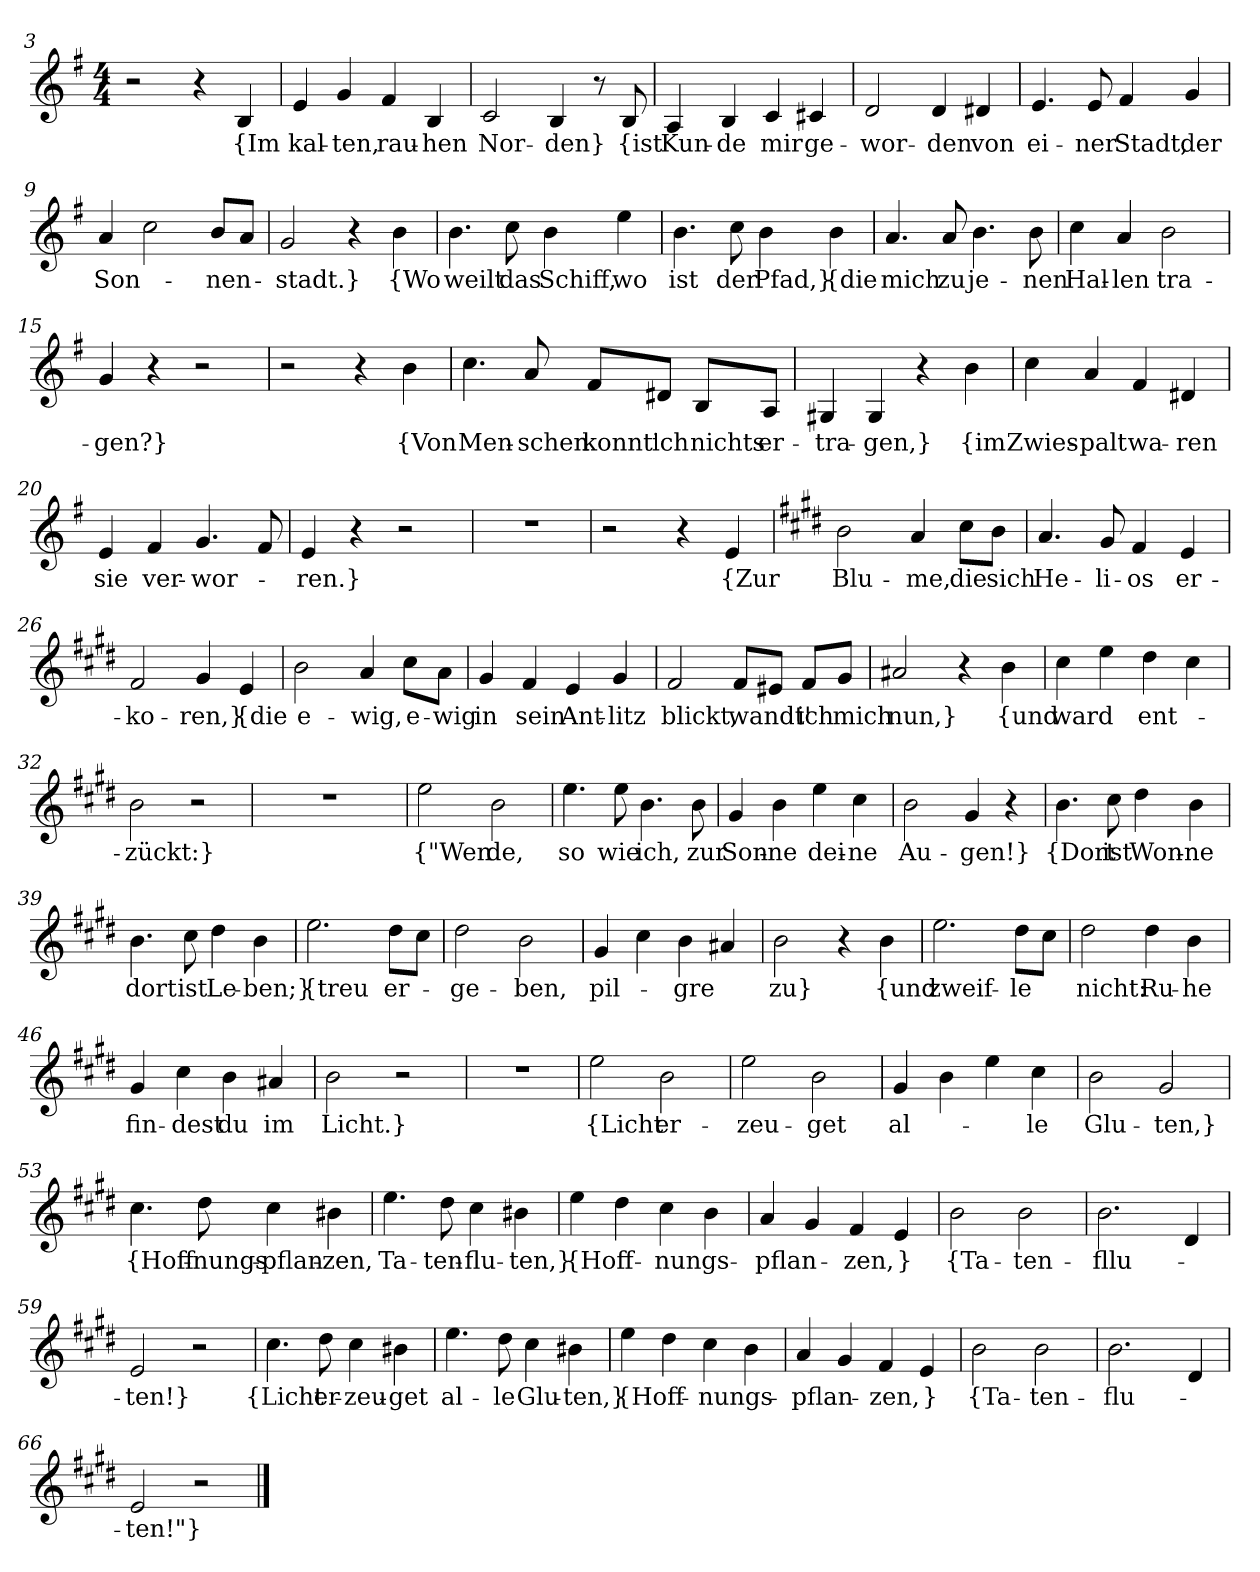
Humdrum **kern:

**kern	**text
*part1	*part1
*staff1	*staff1
*clefG2	*
*k[f#]	*
*M4/4	*
=3	=3
2r	.
4r	.
4B	{Im
=4	=4
4e	kal-
4g	-ten,
4f#	rau-
4B	-hen
=5	=5
2c	Nor-
4B	-den}
8r	.
8B	{ist
=6	=6
4A	Kun-
4B	-de
4c	mir
4c#X	ge-
=7	=7
2d	-wor-
4d	-den
4d#X	von
=8	=8
4.e	ei-
8e	-ner
4f#	-Stadt,
4g	der
=9	=9
4a	Son-
2cc	.
8b/L	-nen-
8a/J	.
=10	=10
2g	-stadt.}
4r	.
4b	{Wo
=11	=11
4.b	weilt
8cc	das
4b	Schiff,
4ee	wo
=12	=12
4.b	ist
8cc	der
4b	Pfad,}
4b	{die
=13	=13
4.a	mich
8a	zu
4.b	je-
8b	-nen
=14	=14
4cc	Hal-
4a	-len
2b	tra-
=15	=15
4g	-gen?}
4r	.
2r	.
=16	=16
2r	.
4r	.
4b	{Von
=17	=17
4.cc	Men-
8a	-schen
8f#/L	konnt'
8d#X/J	ich
8B/L	nichts
8A/J	er-
=18	=18
4G#X	-tra-
4G#	-gen,}
4r	.
4b	{im
=19	=19
4cc	Zwies-
4a	-palt
4f#	wa-
4d#X	-ren
=20	=20
4e	sie
4f#	ver-
4.g	-wor-
8f#	.
=21	=21
4e	-ren.}
4r	.
2r	.
=22	=22
1r	.
=23	=23
2r	.
4r	.
4e	{Zur
=24	=24
*k[f#c#g#d#]	*
2b	Blu-
4a	-me,
8cc#\L	die
8b\J	sich
=25	=25
4.a	He-
8g#	-li-
4f#	-os
4e	er-
=26	=26
2f#	-ko-
4g#	-ren,}
4e	{die
=27	=27
2b	e-
4a	-wig,
8cc#\L	e-
8a\J	-wig
=28	=28
4g#	in
4f#	sein
4e	Ant-
4g#	-litz
=29	=29
2f#	blickt,
8f#/L	wandt'
8e#X/J	.
8f#/L	ich
8g#/J	mich
=30	=30
2a#X	nun,}
4r	.
4b	{und
=31	=31
4cc#	ward
4ee	.
4dd#	ent-
4cc#	.
=32	=32
2b	-zückt:}
2r	.
=33	=33
1r	.
=34	=34
2ee	{"Wen-
2b	-de,
=35	=35
4.ee	so
8ee	wie
4.b	ich,
8b	zur
=36	=36
4g#	Son-
4b	-ne
4ee	dei-
4cc#	-ne
=37	=37
2b	Au-
4g#	-gen!}
4r	.
=38	=38
4.b	{Dort
8cc#	ist
4dd#	Won-
4b	-ne
=39	=39
4.b	dort
8cc#	ist
4dd#	Le-
4b	-ben;}
=40	=40
2.ee	{treu
8dd#\L	er-
8cc#\J	.
=41	=41
2dd#	-ge-
2b	-ben,
=42	=42
4g#	pil-
4cc#	.
4b	-gre
4a#X	.
=43	=43
2b	zu}
4r	.
4b	{und
=44	=44
2.ee	zweif-
8dd#\L	-le
8cc#\J	.
=45	=45
2dd#	nicht:
4dd#	Ru-
4b	-he
=46	=46
4g#	fin-
4cc#	-dest
4b	du
4a#X	im
=47	=47
2b	Licht.}
2r	.
=48	=48
1r	.
=49	=49
2ee	{Licht
2b	er-
=50	=50
2ee	-zeu-
2b	-get
=51	=51
4g#	al-
4b	.
4ee	.
4cc#	-le
=52	=52
2b	Glu-
2g#	-ten,}
=53	=53
4.cc#	{Hoff-
8dd#	-nungs-
4cc#	-pflan-
4b#X	-zen,
=54	=54
4.ee	Ta-
8dd#	-ten-
4cc#	-flu-
4b#X	-ten,}
=55	=55
4ee	{Hoff-
4dd#	.
4cc#	-nungs-
4b	.
=56	=56
4a	-pflan-
4g#	.
4f#	-zen,
4e	}
=57	=57
2b	{Ta-
2b	-ten-
=58	=58
2.b	-fllu-
4d#	.
=59	=59
2e	-ten!}
2r	.
=60	=60
4.cc#	{Licht
8dd#	er-
4cc#	-zeu-
4b#X	-get
=61	=61
4.ee	al-
8dd#	-le
4cc#	Glu-
4b#X	-ten,}
=62	=62
4ee	{Hoff-
4dd#	.
4cc#	-nungs-
4b	.
=63	=63
4a	-pflan-
4g#	.
4f#	-zen,
4e	}
=64	=64
2b	{Ta-
2b	-ten-
=65	=65
2.b	-flu-
4d#	.
=66	=66
2e	-ten!"}
2r	.
==	==
*-	*-
